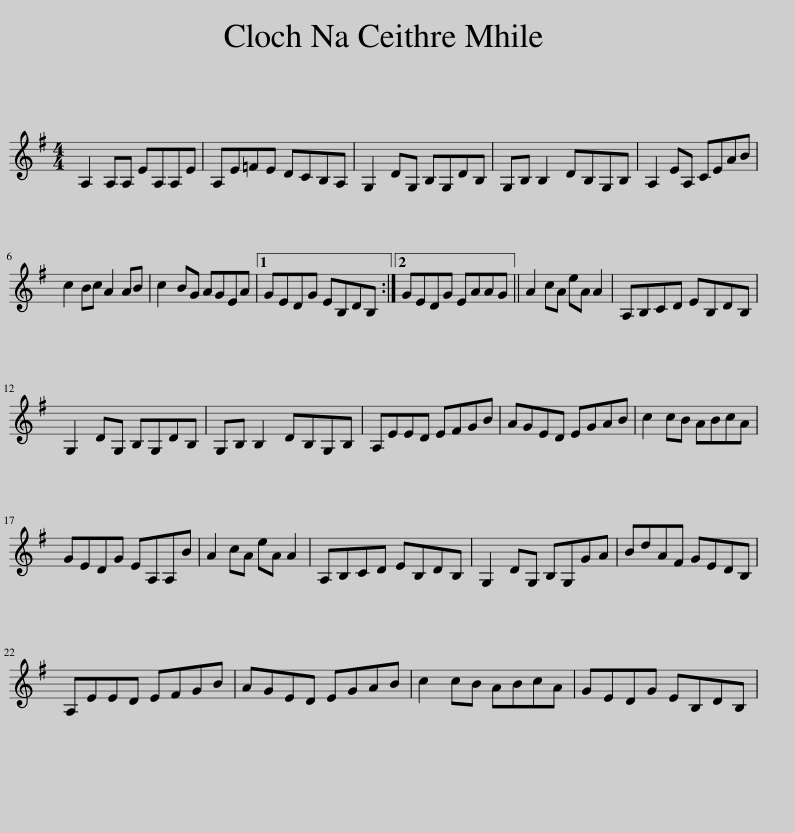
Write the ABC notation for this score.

X:1
L:1/8
M:4/4
I:linebreak $
K:G
V:1 treble
V:1
 A,2 A,A, EA,A,E | A,E=FE DCB,A, | G,2 DG, B,G,DB, | G,B, B,2 DB,G,B, | A,2 EA, CEAB |$ %5
 c2 Bc A2 AB | c2 BG AGEA |1 GEDG EB,DB, :|2 GEDG EAAG || A2 cA eA A2 | %10
 A,B,CD EB,DB, |$ G,2 DG, B,G,DB, | G,B, B,2 DB,G,B, | A,EED EFGB | AGED EGAB | %15
 c2 cB ABcA |$ GEDG EA,A,B | A2 cA eA A2 | A,B,CD EB,DB, | G,2 DG, B,G,GA | %20
 BdAF GEDB, |$ A,EED EFGB | AGED EGAB | c2 cB ABcA | GEDG EB,DB, | %25
